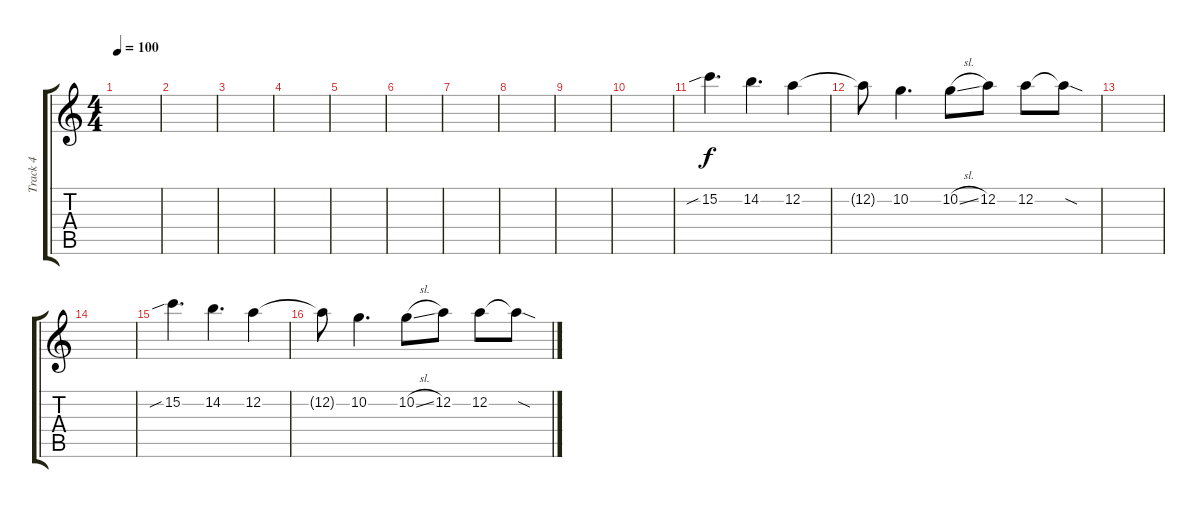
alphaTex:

\track ("Track 4" "Track 4") {instrument distortionguitar}
\staff {score tabs}
\tuning (D4 A3 F3 C3 G2 C2) {hide}
\ts (4 4)
\tempo 100
\clef g2
\ks c
|
|
|
|
|
|
|
|
|
|
15.2{sib}.4{d} 14.2.4{d} 12.2.4 |
12.2{t}.8 10.2.4{d} 10.2{sl}.8 12.2.8 12.2.8 12.2{sod t}.8 |
|
|
15.2{sib}.4{d} 14.2.4{d} 12.2.4 |
12.2{t}.8 10.2.4{d} 10.2{sl}.8 12.2.8 12.2.8 12.2{sod t}.8
